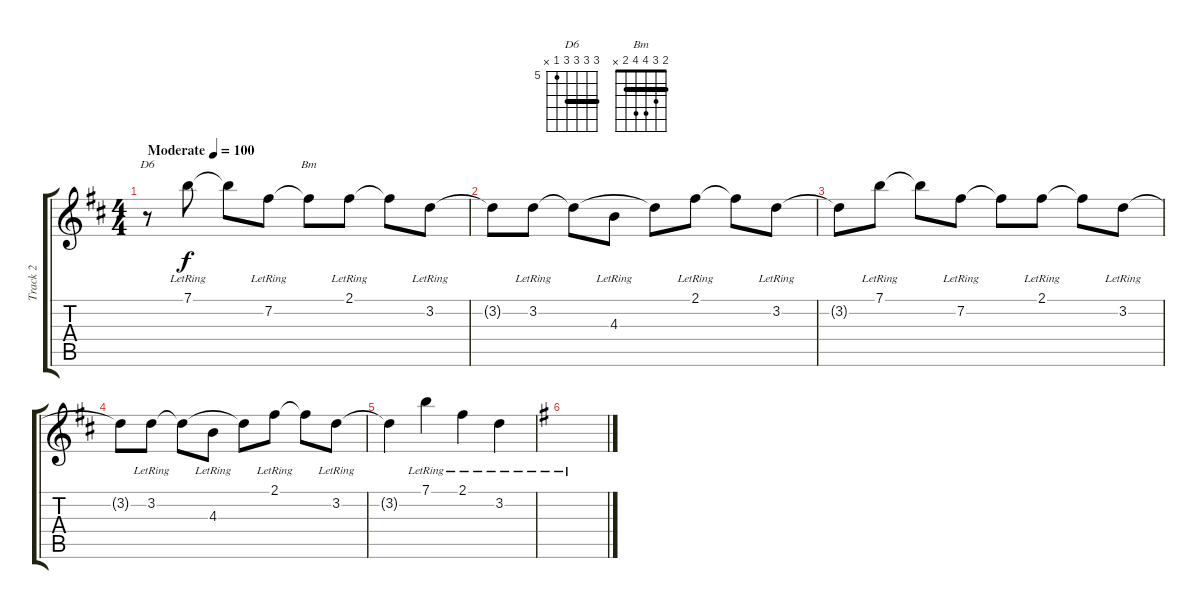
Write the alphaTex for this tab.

\track ("Track 2" "Track 2") {instrument electricguitarclean}
\staff {score tabs}
\tuning (E4 B3 G3 D3 A2 E2) {hide}
\chord ("D6" 7 7 7 7 5 x) {firstfret 5 barre 7}
\chord ("Bm" 2 3 4 4 2 x) {barre 2}
\ts (4 4)
\tempo (100 "Moderate")
\clef g2
\ks d
r.8{ch "D6" dy f instrument electricguitarclean} 7.1{lr}.8 7.1{t}.8 7.2{lr}.8 7.2{t}.8{ch "Bm"} 2.1{lr}.8 2.1{t}.8 3.2{lr}.8 |
3.2{t}.8 3.2{lr}.8 3.2{t}.8 4.3{lr}.8 3.2{t}.8 2.1{lr}.8 2.1{t}.8 3.2{lr}.8 |
3.2{t}.8 7.1{lr}.8 7.1{t}.8 7.2{lr}.8 7.2{t}.8 2.1{lr}.8 2.1{t}.8 3.2{lr}.8 |
3.2{t}.8 3.2{lr}.8 3.2{t}.8 4.3{lr}.8 3.2{t}.8 2.1{lr}.8 2.1{t}.8 3.2{lr}.8 |
3.2{t}.4 7.1{lr}.4 2.1{lr}.4 3.2{lr}.4 |
\ks g
